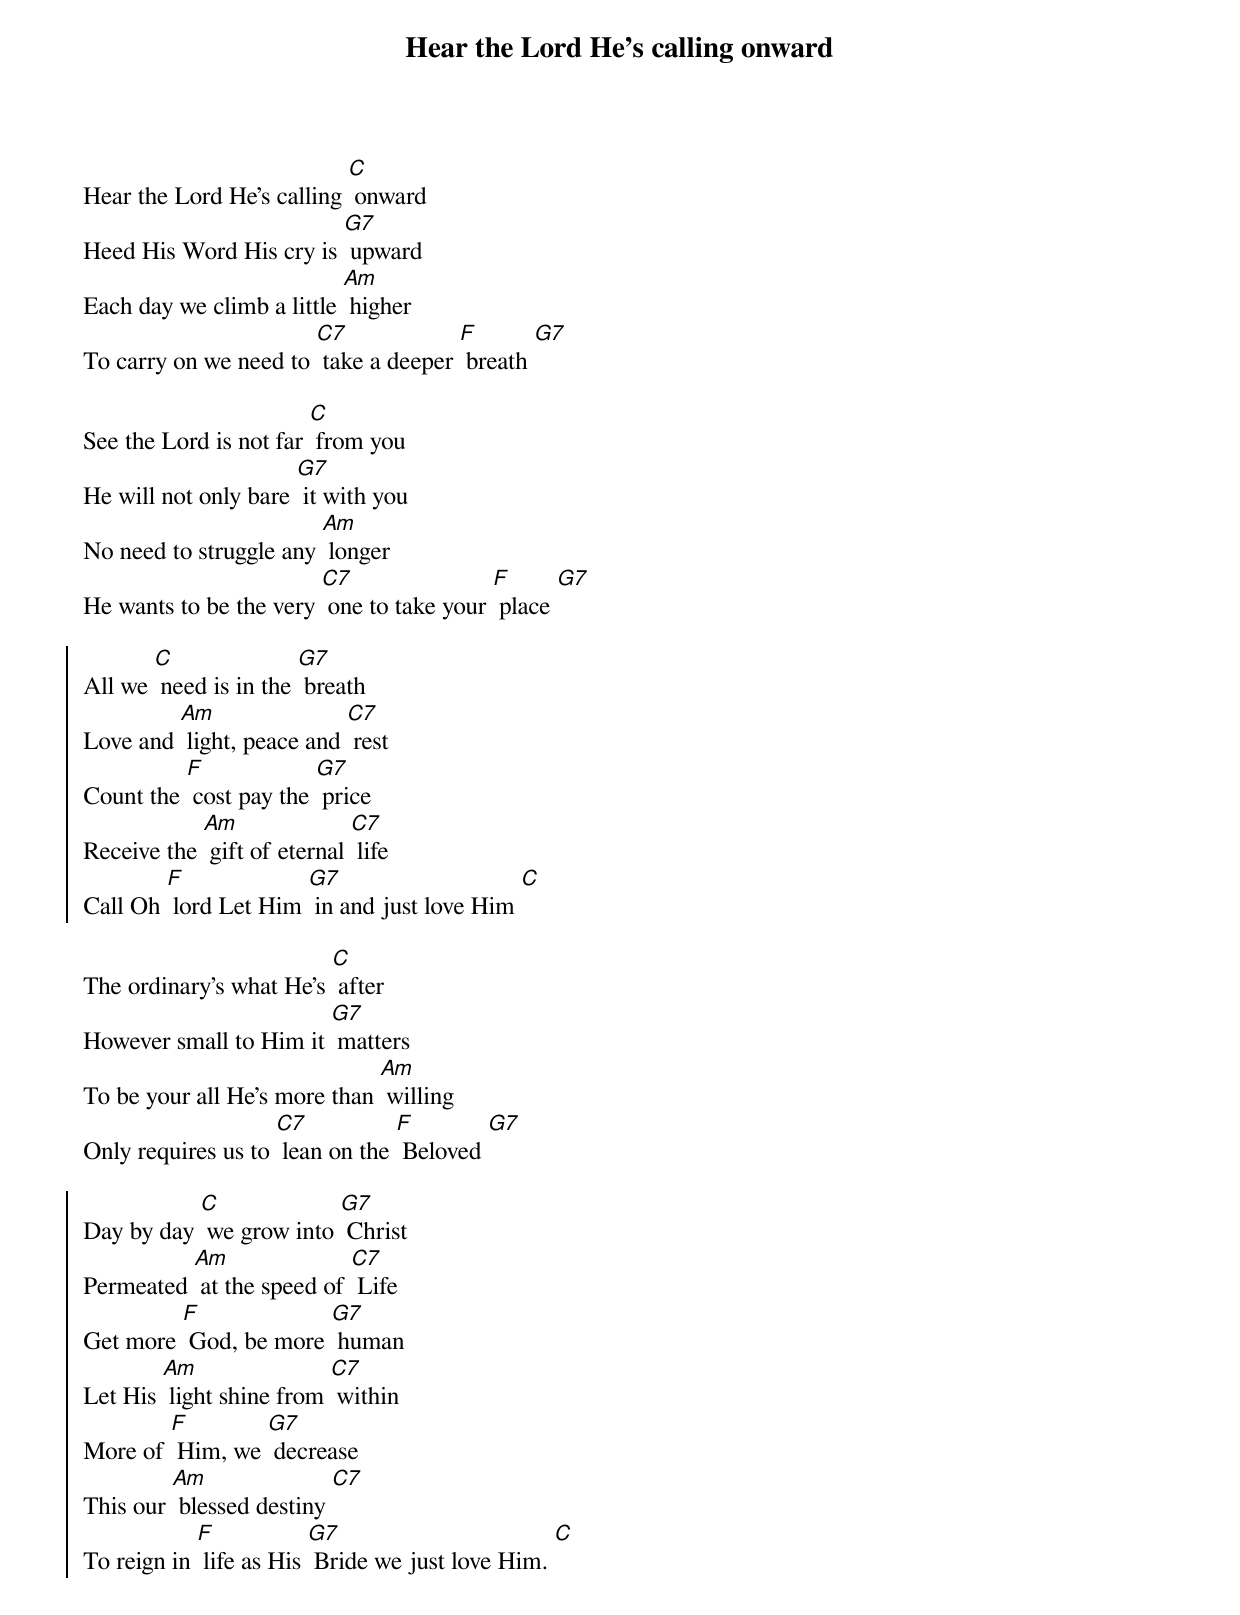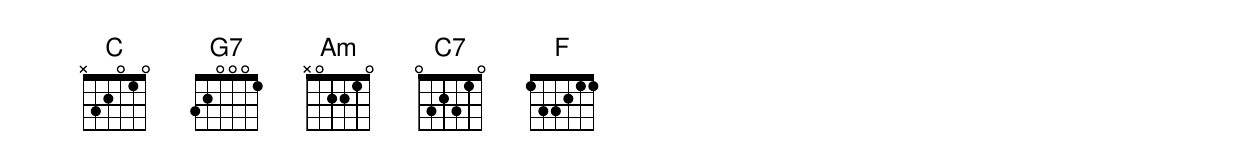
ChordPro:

{Title: Hear the Lord He's calling onward}

Hear the Lord He’s calling [C] onward
Heed His Word His cry is [G7] upward
Each day we climb a little [Am] higher
To carry on we need to [C7] take a deeper [F] breath [G7]

See the Lord is not far [C] from you
He will not only bare [G7] it with you
No need to struggle any [Am] longer
He wants to be the very [C7] one to take your [F] place [G7]

{start_of_chorus}
All we [C] need is in the [G7] breath
Love and [Am] light, peace and [C7] rest
Count the [F] cost pay the [G7] price
Receive the [Am] gift of eternal [C7] life
Call Oh [F] lord Let Him [G7] in and just love Him [C]
{end_of_chorus}

The ordinary’s what He’s [C] after
However small to Him it [G7] matters
To be your all He’s more than [Am] willing
Only requires us to [C7] lean on the [F] Beloved [G7]

{start_of_chorus}
Day by day [C] we grow into [G7] Christ
Permeated [Am] at the speed of [C7] Life
Get more [F] God, be more [G7] human
Let His [Am] light shine from [C7] within
More of [F] Him, we [G7] decrease
This our [Am] blessed destiny [C7]
To reign in [F] life as His [G7] Bride we just love Him. [C]
{end_of_chorus}
